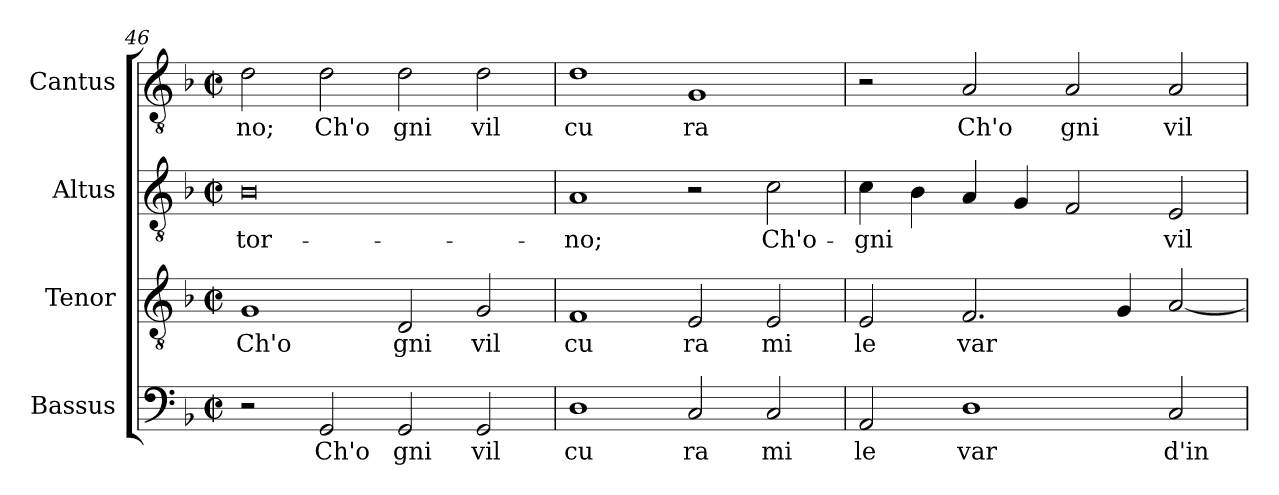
**kern	**text	**kern	**text	**kern	**text	**kern	**text
*part4	*part4	*part3	*part3	*part2	*part2	*part1	*part1
*staff4	*staff4	*staff3	*staff3	*staff2	*staff2	*staff1	*staff1
*I"Bassus	*	*I"Tenor	*	*I"Altus	*	*I"Cantus	*
*I'Bassus	*	*I'Tenor	*	*I'Altus	*	*I'Cantus	*
*clefF4	*	*clefGv2	*	*clefGv2	*	*clefGv2	*
*k[b-]	*	*k[b-]	*	*k[b-]	*	*k[b-]	*
*F:	*	*F:	*	*F:	*	*F:	*
*M2/2	*	*M2/2	*	*M2/2	*	*M2/2	*
*met(c|)	*	*met(c|)	*	*met(c|)	*	*met(c|)	*
=46	=46	=46	=46	=46	=46	=46	=46
!	!	!	!LO:LY:b:cj	!	!LO:LY:b:cj	!	!LO:LY:b:cj
2r	.	1G	Ch'o	0B-	-tor-	2d\	no;
!	!LO:LY:b:cj	!	!	!	!	!	!LO:LY:b:cj
2GG/	Ch'o	.	.	.	.	2d\	Ch'o
!	!LO:LY:b:cj	!	!LO:LY:b:cj	!	!	!	!LO:LY:b:cj
2GG/	gni	2D/	gni	.	.	2d\	gni
!	!LO:LY:b:cj	!	!LO:LY:b:cj	!	!	!	!LO:LY:b:cj
2GG/	vil	2G/	vil	.	.	2d\	vil
=47	=47	=47	=47	=47	=47	=47	=47
!	!LO:LY:b:cj	!	!LO:LY:b:cj	!	!LO:LY:b:cj	!	!LO:LY:b:cj
1D	cu	1F	cu	1A	-no;	1d	cu
!	!LO:LY:b:cj	!	!LO:LY:b:cj	!	!	!	!LO:LY:b:cj
2C/	ra	2E/	ra	2r	.	1G	ra
!	!LO:LY:b:cj	!	!LO:LY:b:cj	!	!LO:LY:b:cj	!	!
2C/	mi	2E/	mi	2c\	Ch'o-	.	.
=48	=48	=48	=48	=48	=48	=48	=48
!	!LO:LY:b:cj	!	!LO:LY:b:cj	!	!LO:LY:b:cj	!	!
2AA/	le	2E/	le	4c\	-gni	2r	.
!	!	!	!	!	!LO:LY:b:cj	!	!
.	.	.	.	4B-\	.	.	.
!	!LO:LY:b:cj	!	!LO:LY:b:cj	!	!LO:LY:b:cj	!	!LO:LY:b:cj
1D	var	2.F/	var	4A/	.	2A/	Ch'o
!	!	!	!	!	!LO:LY:b:cj	!	!
.	.	.	.	4G/	.	.	.
!	!	!	!	!	!LO:LY:b:cj	!	!LO:LY:b:cj
.	.	.	.	2F/	.	2A/	gni
!	!	!	!LO:LY:b:cj	!	!	!	!
.	.	4G/	.	.	.	.	.
!	!LO:LY:b:cj	!	!LO:LY:b:cj	!	!LO:LY:b:cj	!	!LO:LY:b:cj
2C/	d'in	[<2A/	.	2E/	vil	2A/	vil
=	=	=	=	=	=	=	=
*-	*-	*-	*-	*-	*-	*-	*-
